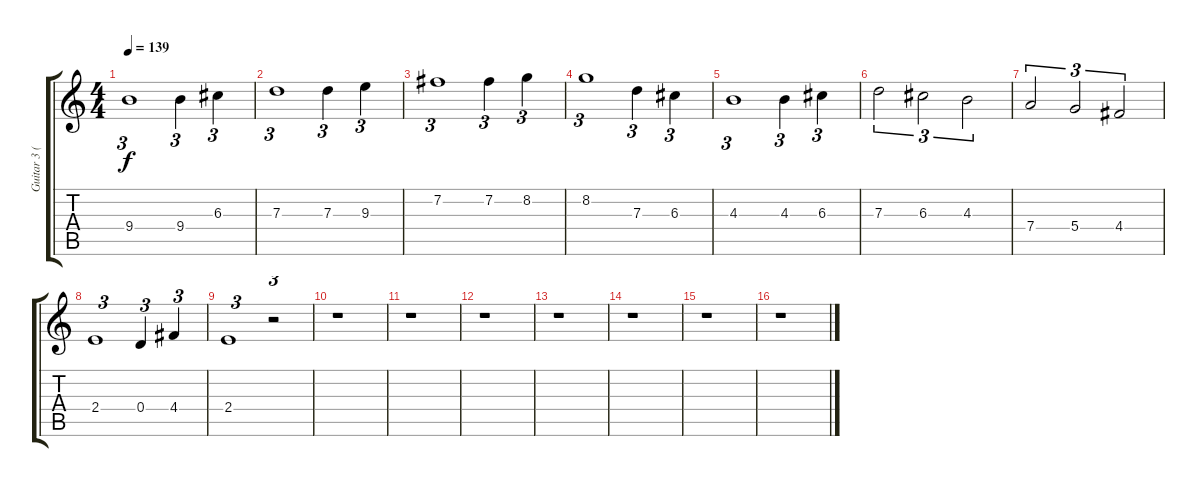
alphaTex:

\track ("Guitar 3 (Extra)" "Guitar 3 (") {instrument distortionguitar}
\staff {score tabs}
\tuning (E4 B3 G3 D3 A2 D2) {hide}
\ts (4 4)
\tempo 139
\clef g2
\ks c
9.4.1{tu (3 2) dy f} 9.4.4{tu (3 2)} 6.3.4{tu (3 2)} |
7.3.1{tu (3 2)} 7.3.4{tu (3 2)} 9.3.4{tu (3 2)} |
7.2.1{tu (3 2)} 7.2.4{tu (3 2)} 8.2.4{tu (3 2)} |
8.2.1{tu (3 2)} 7.3.4{tu (3 2)} 6.3.4{tu (3 2)} |
4.3.1{tu (3 2)} 4.3.4{tu (3 2)} 6.3.4{tu (3 2)} |
7.3.2{tu (3 2)} 6.3.2{tu (3 2)} 4.3.2{tu (3 2)} |
7.4.2{tu (3 2)} 5.4.2{tu (3 2)} 4.4.2{tu (3 2)} |
2.4.1{tu (3 2)} 0.4.4{tu (3 2)} 4.4.4{tu (3 2)} |
2.4.1{tu (3 2)} r.2{tu (3 2)} |
r.1 |
r.1 |
r.1 |
r.1 |
r.1 |
r.1 |
r.1
